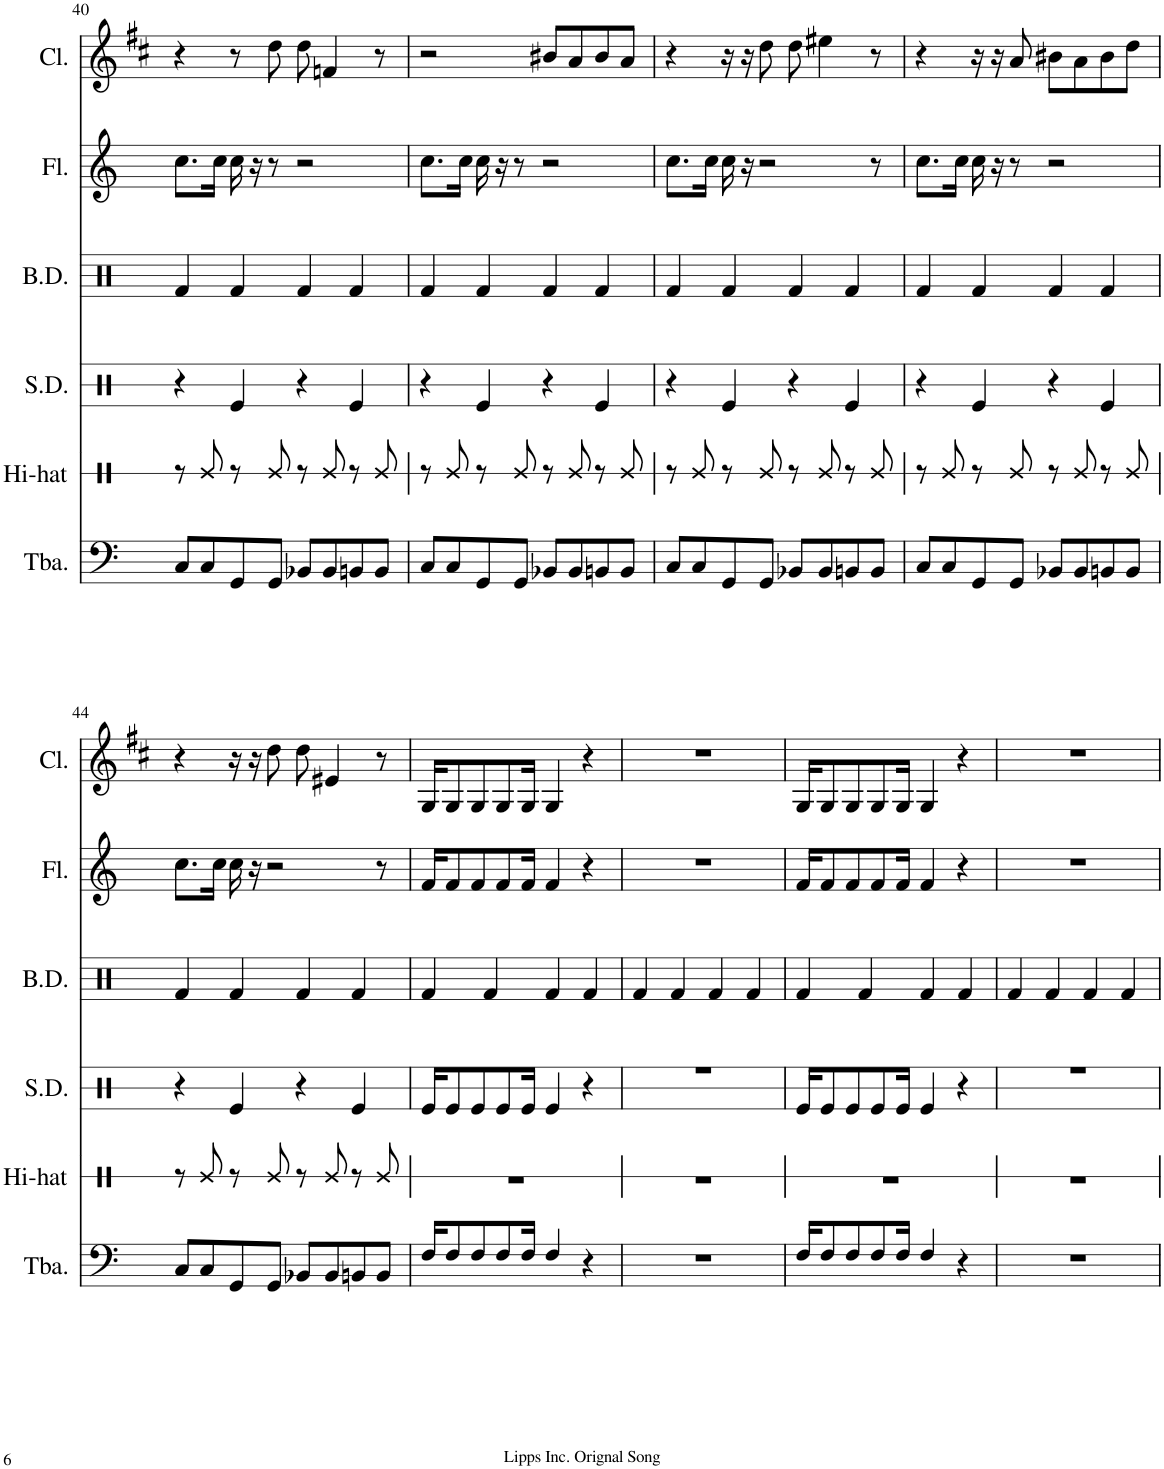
**kern	**kern	**kern	**kern	**kern	**kern
*part6	*part5	*part4	*part3	*part2	*part1
*staff6	*staff5	*staff4	*staff3	*staff2	*staff1
*I"Tuba	*I"Hi-hat	*I"Snare Drum	*I"Bass Drums	*I"Flute	*I"Clarinet
*I'Tba.	*I'Hi-hat	*I'S.D.	*I'B.D.	*I'Fl.	*I'Cl.
!!LO:PB:g=z
*clefF4	*clefX	*clefX	*clefX	*clefG2	*clefG2
*	*	*	*	*	*Trd1c2
*k[]	*k[]	*k[]	*k[]	*k[]	*k[f#c#]
*M4/4	*M4/4	*M4/4	*M4/4	*M4/4	*M4/4
=40	=40	=40	=40	=40	=40
8C/L	8r	4r	4Rf/	8.cc\L	4r
8C/	8Re/	.	.	.	.
.	.	.	.	16cc\Jk	.
8GG/	8r	4Rg/	4Rf/	16cc\	8r
.	.	.	.	16r	.
8GG/J	8Re/	.	.	8r	8dd\
8BB-X/L	8r	4r	4Rf/	2r	8dd\
8BB-/	8Re/	.	.	.	4fn/
8BBn/	8r	4Rg/	4Rf/	.	.
8BB/J	8Re/	.	.	.	8r
=41	=41	=41	=41	=41	=41
8C/L	8r	4r	4Rf/	8.cc\L	2r
8C/	8Re/	.	.	.	.
.	.	.	.	16cc\Jk	.
8GG/	8r	4Rg/	4Rf/	16cc\	.
.	.	.	.	16r	.
8GG/J	8Re/	.	.	8r	.
8BB-X/L	8r	4r	4Rf/	2r	8b#X/L
8BB-/	8Re/	.	.	.	8a/
8BBn/	8r	4Rg/	4Rf/	.	8b#/
8BB/J	8Re/	.	.	.	8a/J
=42	=42	=42	=42	=42	=42
8C/L	8r	4r	4Rf/	8.cc\L	4r
8C/	8Re/	.	.	.	.
.	.	.	.	16cc\Jk	.
8GG/	8r	4Rg/	4Rf/	16cc\	16r
.	.	.	.	16r	16r
8GG/J	8Re/	.	.	2r	8dd\
8BB-X/L	8r	4r	4Rf/	.	8dd\
8BB-/	8Re/	.	.	.	4ee#X\
8BBn/	8r	4Rg/	4Rf/	.	.
8BB/J	8Re/	.	.	8r	8r
=43	=43	=43	=43	=43	=43
8C/L	8r	4r	4Rf/	8.cc\L	4r
8C/	8Re/	.	.	.	.
.	.	.	.	16cc\Jk	.
8GG/	8r	4Rg/	4Rf/	16cc\	16r
.	.	.	.	16r	16r
8GG/J	8Re/	.	.	8r	8a/
8BB-X/L	8r	4r	4Rf/	2r	8b#X\L
8BB-/	8Re/	.	.	.	8a\
8BBn/	8r	4Rg/	4Rf/	.	8b#\
8BB/J	8Re/	.	.	.	8dd\J
!!LO:LB:g=z
=44	=44	=44	=44	=44	=44
8C/L	8r	4r	4Rf/	8.cc\L	4r
8C/	8Re/	.	.	.	.
.	.	.	.	16cc\Jk	.
8GG/	8r	4Rg/	4Rf/	16cc\	16r
.	.	.	.	16r	16r
8GG/J	8Re/	.	.	2r	8dd\
8BB-X/L	8r	4r	4Rf/	.	8dd\
8BB-/	8Re/	.	.	.	4e#X/
8BBn/	8r	4Rg/	4Rf/	.	.
8BB/J	8Re/	.	.	8r	8r
=45	=45	=45	=45	=45	=45
16F/KL	1r	16Rg/KL	4Rf/	16f/KL	16G/KL
8F/	.	8Rg/	.	8f/	8G/
8F/	.	8Rg/	.	8f/	8G/
.	.	.	4Rf/	.	.
8F/	.	8Rg/	.	8f/	8G/
16F/Jk	.	16Rg/Jk	.	16f/Jk	16G/Jk
4F/	.	4Rg/	4Rf/	4f/	4G/
4r	.	4r	4Rf/	4r	4r
=46	=46	=46	=46	=46	=46
1r	1r	1r	4Rf/	1r	1r
.	.	.	4Rf/	.	.
.	.	.	4Rf/	.	.
.	.	.	4Rf/	.	.
=47	=47	=47	=47	=47	=47
16F/KL	1r	16Rg/KL	4Rf/	16f/KL	16G/KL
8F/	.	8Rg/	.	8f/	8G/
8F/	.	8Rg/	.	8f/	8G/
.	.	.	4Rf/	.	.
8F/	.	8Rg/	.	8f/	8G/
16F/Jk	.	16Rg/Jk	.	16f/Jk	16G/Jk
4F/	.	4Rg/	4Rf/	4f/	4G/
4r	.	4r	4Rf/	4r	4r
=48	=48	=48	=48	=48	=48
1r	1r	1r	4Rf/	1r	1r
.	.	.	4Rf/	.	.
.	.	.	4Rf/	.	.
.	.	.	4Rf/	.	.
=	=	=	=	=	=
*-	*-	*-	*-	*-	*-
